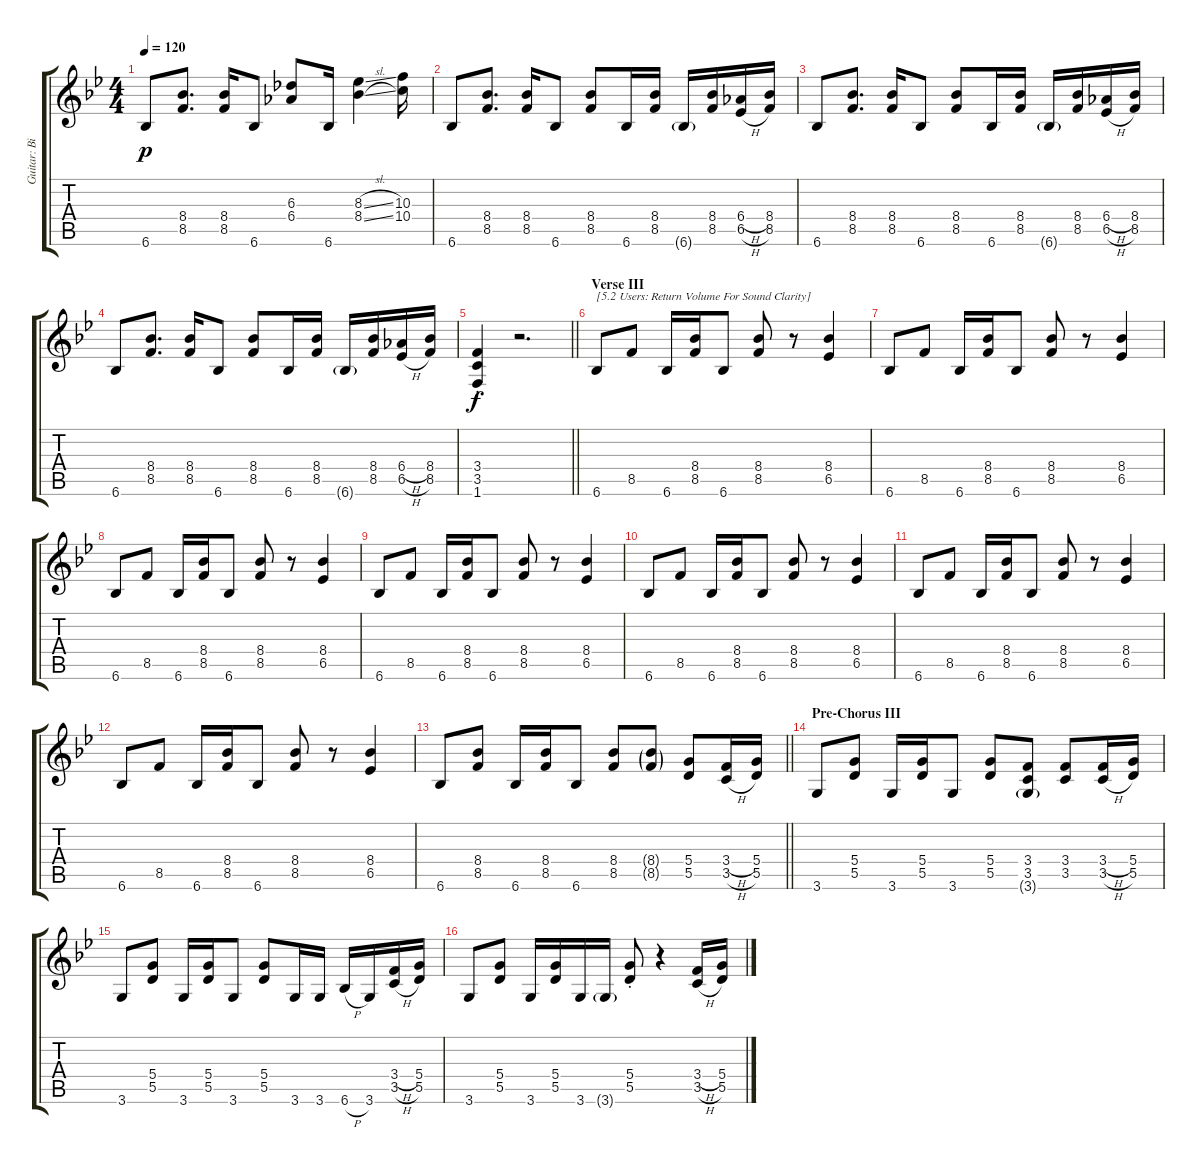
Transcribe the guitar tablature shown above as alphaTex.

\track ("Guitar: Billy" "Guitar: Bi") {instrument distortionguitar}
\staff {score tabs}
\tuning (E4 B3 G3 D3 A2 E2) {hide}
\ts (4 4)
\tempo 120
\clef g2
\ks bb
6.6.8{dy p} (8.4 8.5).8{d} (8.4 8.5).16 6.6.8 (6.3 6.4).8 6.6.16 (8.3{sl} 8.4{sl}).4 (10.3 10.4).16 |
6.6.8 (8.4 8.5).8{d} (8.4 8.5).16 6.6.8 (8.4 8.5).8 6.6.16 (8.4 8.5).16 6.6{g}.16 (8.4 8.5).16 (6.4{h} 6.5{h}).16 (8.4 8.5).16 |
6.6.8 (8.4 8.5).8{d} (8.4 8.5).16 6.6.8 (8.4 8.5).8 6.6.16 (8.4 8.5).16 6.6{g}.16 (8.4 8.5).16 (6.4{h} 6.5{h}).16 (8.4 8.5).16 |
6.6.8 (8.4 8.5).8{d} (8.4 8.5).16 6.6.8 (8.4 8.5).8 6.6.16 (8.4 8.5).16 6.6{g}.16 (8.4 8.5).16 (6.4{h} 6.5{h}).16 (8.4 8.5).16 |
\barLineRight lightlight
(3.4{st} 3.5{st} 1.6{st}).4{dy f} r.2{d} |
\section ("" "Verse III")
6.6.8{txt "[5.2 Users: Return Volume For Sound Clarity]"} 8.5.8 6.6.16 (8.4 8.5).16 6.6.8 (8.4 8.5).8 r.8 (8.4 6.5).4 |
6.6.8 8.5.8 6.6.16 (8.4 8.5).16 6.6.8 (8.4 8.5).8 r.8 (8.4 6.5).4 |
6.6.8 8.5.8 6.6.16 (8.4 8.5).16 6.6.8 (8.4 8.5).8 r.8 (8.4 6.5).4 |
6.6.8 8.5.8 6.6.16 (8.4 8.5).16 6.6.8 (8.4 8.5).8 r.8 (8.4 6.5).4 |
6.6.8 8.5.8 6.6.16 (8.4 8.5).16 6.6.8 (8.4 8.5).8 r.8 (8.4 6.5).4 |
6.6.8 8.5.8 6.6.16 (8.4 8.5).16 6.6.8 (8.4 8.5).8 r.8 (8.4 6.5).4 |
6.6.8 8.5.8 6.6.16 (8.4 8.5).16 6.6.8 (8.4 8.5).8 r.8 (8.4 6.5).4 |
\barLineRight lightlight
6.6.8 (8.4 8.5).8 6.6.16 (8.4 8.5).16 6.6.8 (8.4 8.5).8 (8.4{g} 8.5{g}).8 (5.4 5.5).8 (3.4{h} 3.5{h}).16 (5.4 5.5).16 |
\section ("" "Pre-Chorus III")
3.6.8 (5.4 5.5).8 3.6.16 (5.4 5.5).16 3.6.8 (5.4 5.5).8 (3.4 3.5 3.6{g}).8 (3.4 3.5).8 (3.4{h} 3.5{h}).16 (5.4 5.5).16 |
3.6.8 (5.4 5.5).8 3.6.16 (5.4 5.5).16 3.6.8 (5.4 5.5).8 3.6.16 3.6.16 6.6{h}.16 3.6.16 (3.4{h} 3.5{h}).16 (5.4 5.5).16 |
3.6.8 (5.4 5.5).8 3.6.16 (5.4 5.5).16 3.6.16 3.6{g}.16 (5.4 5.5{st}).8 r.4 (3.4{h} 3.5{h}).16 (5.4 5.5).16
